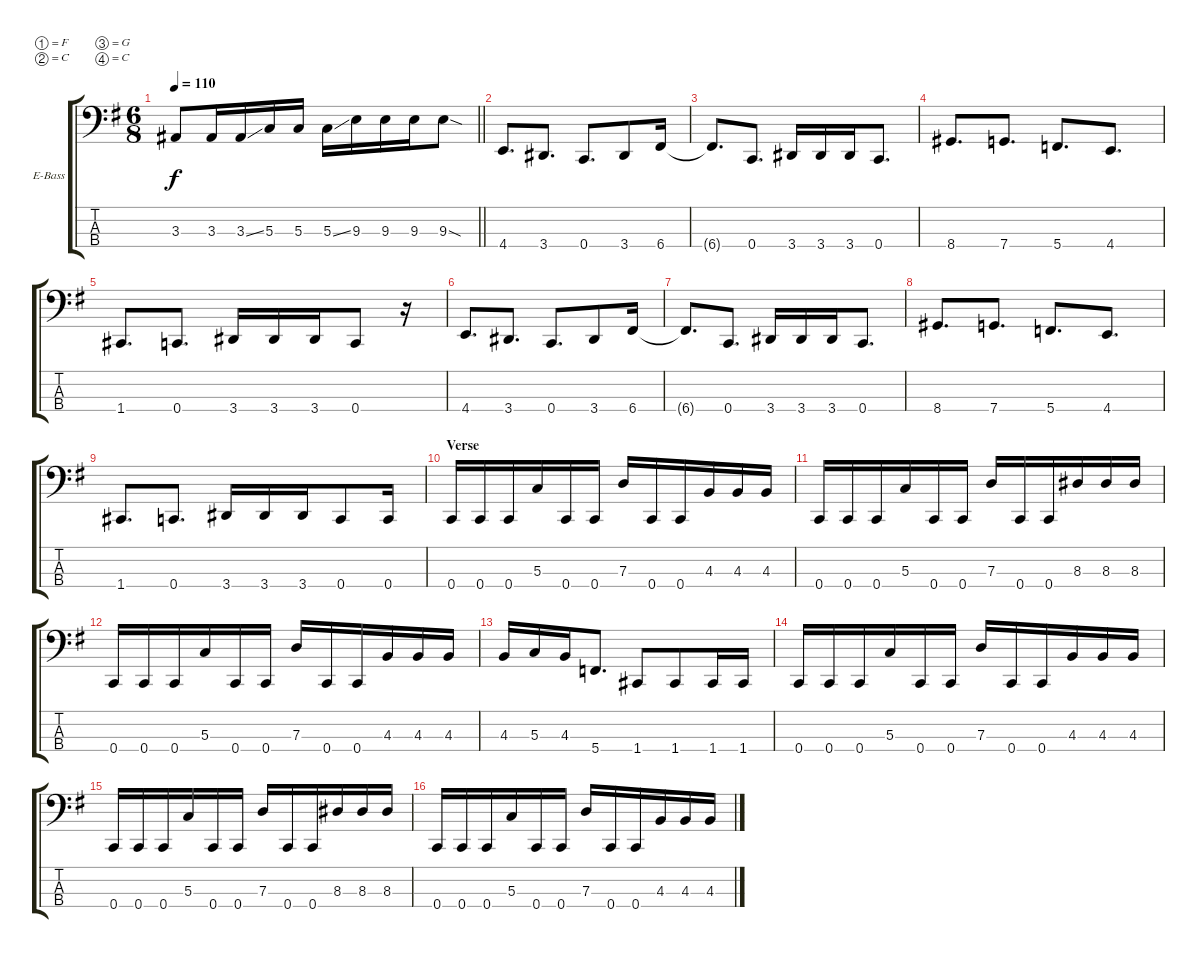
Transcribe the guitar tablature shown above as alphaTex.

\bracketExtendMode groupsimilarinstruments
\firstSystemTrackNameOrientation horizontal
\otherSystemsTrackNameOrientation horizontal
\track ("Electric Bass" "E-Bass") {instrument electricbassfinger}
\staff {score tabs}
\tuning (F2 C2 G1 C1)
\ts (6 8)
\tempo 110
\clef f4
\barLineRight lightlight
\ks eminor
3.3.8{dy f} 3.3.16 3.3{ss}.16 5.3.16 5.3.16 5.3{ss}.16 9.3.16 9.3.16 9.3.16 9.3{sod}.8 |
4.4.8{d} 3.4.8{d} 0.4.8{d} 3.4.8 6.4.16 |
6.4{t}.8{d} 0.4.8{d} 3.4.16 3.4.16 3.4.16 0.4.8{d} |
8.4.8{d} 7.4.8{d} 5.4.8{d} 4.4.8{d} |
1.4.8{d} 0.4.8{d} 3.4.16 3.4.16 3.4.16 0.4.8 r.16 |
4.4.8{d} 3.4.8{d} 0.4.8{d} 3.4.8 6.4.16 |
6.4{t}.8{d} 0.4.8{d} 3.4.16 3.4.16 3.4.16 0.4.8{d} |
8.4.8{d} 7.4.8{d} 5.4.8{d} 4.4.8{d} |
1.4.8{d} 0.4.8{d} 3.4.16 3.4.16 3.4.16 0.4.8 0.4.16 |
\section ("" "Verse")
0.4.16 0.4.16 0.4.16 5.3.16 0.4.16 0.4.16 7.3.16 0.4.16 0.4.16 4.3.16 4.3.16 4.3.16 |
0.4.16 0.4.16 0.4.16 5.3.16 0.4.16 0.4.16 7.3.16 0.4.16 0.4.16 8.3.16 8.3.16 8.3.16 |
0.4.16 0.4.16 0.4.16 5.3.16 0.4.16 0.4.16 7.3.16 0.4.16 0.4.16 4.3.16 4.3.16 4.3.16 |
4.3.16 5.3.16 4.3.16 5.4.8{d} 1.4.8 1.4.8 1.4.16 1.4.16 |
0.4.16 0.4.16 0.4.16 5.3.16 0.4.16 0.4.16 7.3.16 0.4.16 0.4.16 4.3.16 4.3.16 4.3.16 |
0.4.16 0.4.16 0.4.16 5.3.16 0.4.16 0.4.16 7.3.16 0.4.16 0.4.16 8.3.16 8.3.16 8.3.16 |
0.4.16 0.4.16 0.4.16 5.3.16 0.4.16 0.4.16 7.3.16 0.4.16 0.4.16 4.3.16 4.3.16 4.3.16
